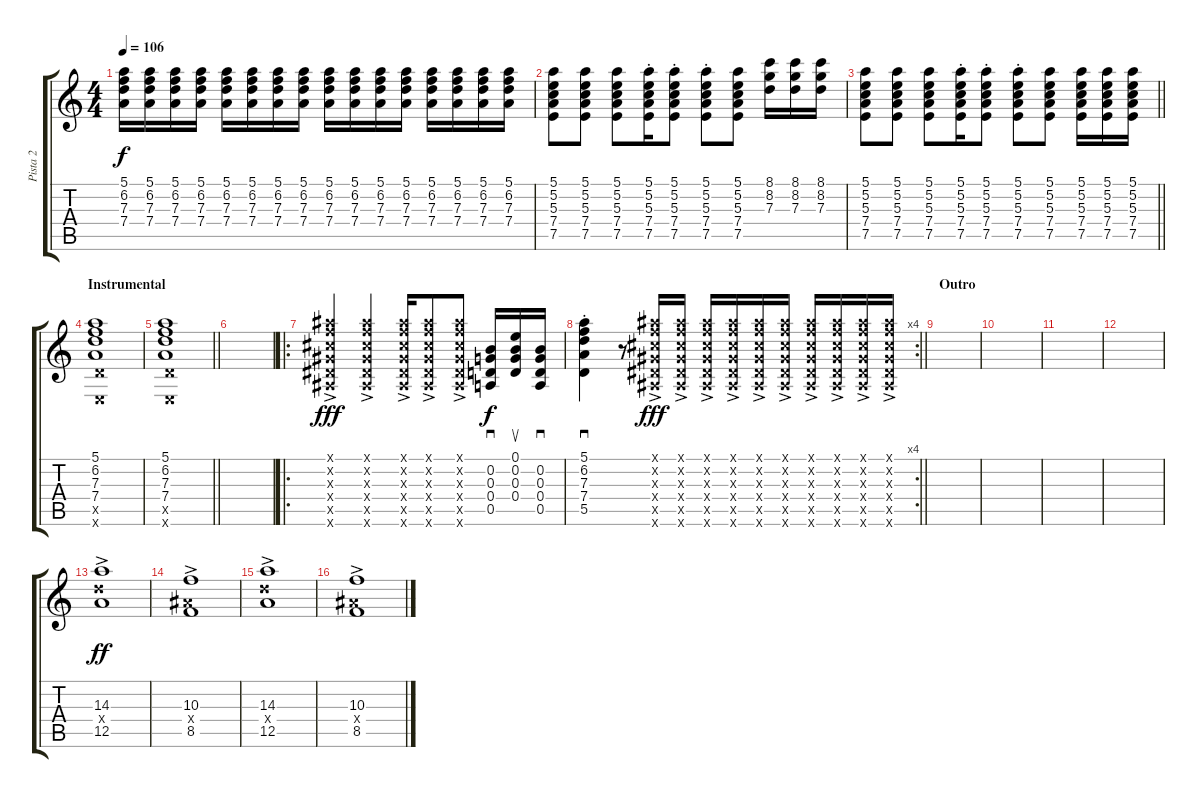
\track ("Pista 2" "Pista 2") {instrument distortionguitar}
\staff {score tabs}
\tuning (E4 B3 G3 D3 A2 E2) {hide}
\ts (4 4)
\tempo 106
\clef g2
\ks c
(5.1 6.2 7.3 7.4).16{dy f} (5.1 6.2 7.3 7.4).16 (5.1 6.2 7.3 7.4).16 (5.1 6.2 7.3 7.4).16 (5.1 6.2 7.3 7.4).16 (5.1 6.2 7.3 7.4).16 (5.1 6.2 7.3 7.4).16 (5.1 6.2 7.3 7.4).16 (5.1 6.2 7.3 7.4).16 (5.1 6.2 7.3 7.4).16 (5.1 6.2 7.3 7.4).16 (5.1 6.2 7.3 7.4).16 (5.1 6.2 7.3 7.4).16 (5.1 6.2 7.3 7.4).16 (5.1 6.2 7.3 7.4).16 (5.1 6.2 7.3 7.4).16 |
(5.1 5.2 5.3 7.4 7.5).8 (5.1 5.2 5.3 7.4 7.5).8 (5.1 5.2 5.3 7.4 7.5).8 (5.1{st} 5.2{st} 5.3{st} 7.4 7.5).16 (5.1{st} 5.2{st} 5.3{st} 7.4 7.5).8 (5.1{st} 5.2{st} 5.3{st} 7.4 7.5).8 (5.1 5.2 5.3 7.4 7.5).8 (8.1 8.2 7.3).16 (8.1 8.2 7.3).16 (8.1 8.2 7.3).16 |
\barLineRight lightlight
(5.1 5.2 5.3 7.4 7.5).8 (5.1 5.2 5.3 7.4 7.5).8 (5.1 5.2 5.3 7.4 7.5).8 (5.1{st} 5.2{st} 5.3{st} 7.4 7.5).16 (5.1{st} 5.2{st} 5.3{st} 7.4 7.5).8 (5.1{st} 5.2{st} 5.3{st} 7.4 7.5).8 (5.1 5.2 5.3 7.4 7.5).8 (5.1 5.2 5.3 7.4 7.5).16 (5.1 5.2 5.3 7.4 7.5).16 (5.1 5.2 5.3 7.4 7.5).16 |
\section ("" "Instrumental")
(5.1 6.2 7.3 7.4 5.5{x} 0.6{x}).1 |
\barLineRight lightlight
(5.1 6.2 7.3 7.4 5.5{x} 0.6{x}).1 |
|
\ro
(6.1{ac x} 6.2{ac x} 6.3{ac x} 6.4{ac x} 6.5{ac x} 6.6{ac x}).4{dy fff} (6.1{ac x} 6.2{ac x} 6.3{ac x} 6.4{ac x} 6.5{ac x} 6.6{ac x}).4 (6.1{ac x} 6.2{ac x} 6.3{ac x} 6.4{ac x} 6.5{ac x} 6.6{ac x}).16 (6.1{ac x} 6.2{ac x} 6.3{ac x} 6.4{ac x} 6.5{ac x} 6.6{ac x}).8 (6.1{ac x} 6.2{ac x} 6.3{ac x} 6.4{ac x} 6.5{ac x} 6.6{ac x}).8 (0.2 0.3 0.4 0.5).16{sd dy f} (0.1 0.2 0.3 0.4).16{su} (0.2 0.3 0.4 0.5).16{sd} |
\rc 4
\barLineRight lightlight
(5.1{st} 6.2{st} 7.3{st} 7.4{st} 5.5{st}).4{sd} r.8 (6.1{ac x} 6.2{ac x} 6.3{ac x} 6.4{ac x} 6.5{ac x} 6.6{ac x}).16{dy fff} (6.1{ac x} 6.2{ac x} 6.3{ac x} 6.4{ac x} 6.5{ac x} 6.6{ac x}).16 (6.1{ac x} 6.2{ac x} 6.3{ac x} 6.4{ac x} 6.5{ac x} 6.6{ac x}).16 (6.1{ac x} 6.2{ac x} 6.3{ac x} 6.4{ac x} 6.5{ac x} 6.6{ac x}).16 (6.1{ac x} 6.2{ac x} 6.3{ac x} 6.4{ac x} 6.5{ac x} 6.6{ac x}).16 (6.1{ac x} 6.2{ac x} 6.3{ac x} 6.4{ac x} 6.5{ac x} 6.6{ac x}).16 (6.1{ac x} 6.2{ac x} 6.3{ac x} 6.4{ac x} 6.5{ac x} 6.6{ac x}).16 (6.1{ac x} 6.2{ac x} 6.3{ac x} 6.4{ac x} 6.5{ac x} 6.6{ac x}).16 (6.1{ac x} 6.2{ac x} 6.3{ac x} 6.4{ac x} 6.5{ac x} 6.6{ac x}).16 (6.1{ac x} 6.2{ac x} 6.3{ac x} 6.4{ac x} 6.5{ac x} 6.6{ac x}).16 |
\section ("" "Outro")
|
|
|
|
(14.3{ac} 12.4{ac x} 12.5{ac}).1{dy ff} |
(10.3{ac} 8.4{ac x} 8.5{ac}).1 |
(14.3{ac} 12.4{ac x} 12.5{ac}).1 |
(10.3{ac} 8.4{ac x} 8.5{ac}).1
